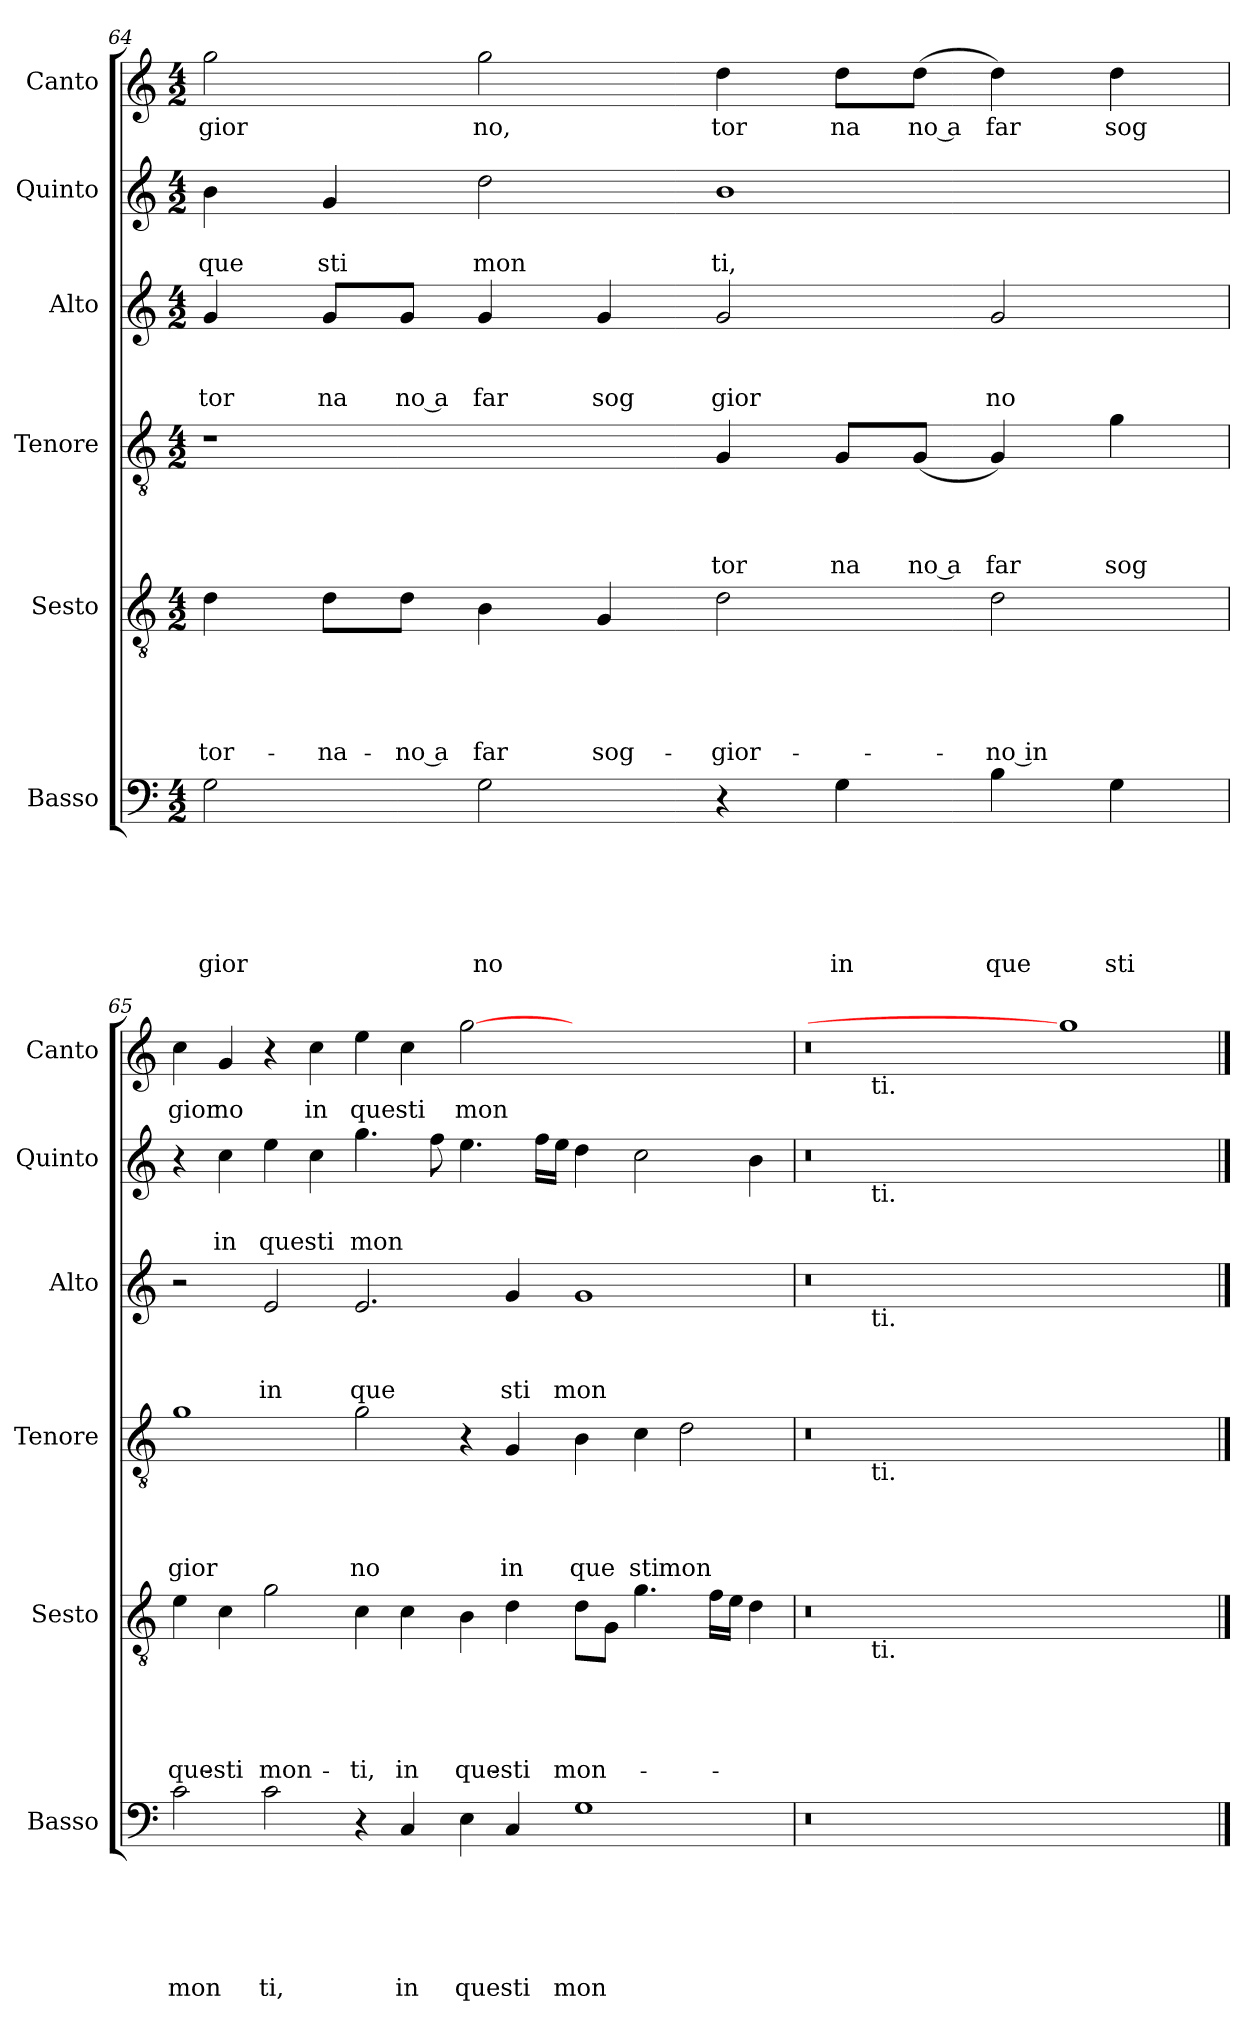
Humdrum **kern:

**kern	**text	**text	**text	**text	**text	**text	**kern	**text	**text	**text	**text	**text	**kern	**text	**text	**text	**text	**kern	**text	**text	**text	**kern	**text	**text	**kern	**text
*part6	*part6	*part6	*part6	*part6	*part6	*part6	*part5	*part5	*part5	*part5	*part5	*part5	*part4	*part4	*part4	*part4	*part4	*part3	*part3	*part3	*part3	*part2	*part2	*part2	*part1	*part1
*staff6	*staff6	*staff6	*staff6	*staff6	*staff6	*staff6	*staff5	*staff5	*staff5	*staff5	*staff5	*staff5	*staff4	*staff4	*staff4	*staff4	*staff4	*staff3	*staff3	*staff3	*staff3	*staff2	*staff2	*staff2	*staff1	*staff1
*I"Basso	*	*	*	*	*	*	*I"Sesto	*	*	*	*	*	*I"Tenore	*	*	*	*	*I"Alto	*	*	*	*I"Quinto	*	*	*I"Canto	*
*I'Basso	*	*	*	*	*	*	*I'Sesto	*	*	*	*	*	*I'Tenore	*	*	*	*	*I'Alto	*	*	*	*I'Quinto	*	*	*I'Canto	*
!!LO:PB:g=z
*clefF4	*	*	*	*	*	*	*clefGv2	*	*	*	*	*	*clefGv2	*	*	*	*	*clefG2	*	*	*	*clefG2	*	*	*clefG2	*
*k[]	*	*	*	*	*	*	*k[]	*	*	*	*	*	*k[]	*	*	*	*	*k[]	*	*	*	*k[]	*	*	*k[]	*
*C:	*	*	*	*	*	*	*C:	*	*	*	*	*	*C:	*	*	*	*	*C:	*	*	*	*C:	*	*	*C:	*
*M4/2	*	*	*	*	*	*	*M4/2	*	*	*	*	*	*M4/2	*	*	*	*	*M4/2	*	*	*	*M4/2	*	*	*M4/2	*
=64	=64	=64	=64	=64	=64	=64	=64	=64	=64	=64	=64	=64	=64	=64	=64	=64	=64	=64	=64	=64	=64	=64	=64	=64	=64	=64
!	!	!	!	!	!	!LO:LY:b	!	!	!	!	!	!LO:LY:b	!	!	!	!	!	!	!	!	!LO:LY:b	!	!	!LO:LY:b	!	!LO:LY:b
2G\	.	.	.	.	.	-gior	4d\	.	.	.	.	tor-	1r	.	.	.	.	4g/	.	.	tor	4b\	.	que	2gg\	-gior
!	!	!	!	!	!	!	!	!	!	!	!	!LO:LY:b	!	!	!	!	!	!	!	!	!LO:LY:b	!	!	!LO:LY:b	!	!
.	.	.	.	.	.	.	8d\L	.	.	.	.	-na-	.	.	.	.	.	8g/L	.	.	na	4g/	.	sti	.	.
!	!	!	!	!	!	!	!	!	!	!	!	!LO:LY:b:rj	!	!	!	!	!	!	!	!	!LO:LY:b:rj	!	!	!	!	!
.	.	.	.	.	.	.	8d\J	.	.	.	.	-no a	.	.	.	.	.	8g/J	.	.	no a	.	.	.	.	.
!	!	!	!	!	!	!LO:LY:b	!	!	!	!	!	!LO:LY:b	!	!	!	!	!	!	!	!	!LO:LY:b	!	!	!LO:LY:b	!	!LO:LY:b
2G\	.	.	.	.	.	no	4B\	.	.	.	.	far	.	.	.	.	.	4g/	.	.	far	2dd\	.	mon	2gg\	no,
!	!	!	!	!	!	!	!	!	!	!	!	!LO:LY:b	!	!	!	!	!	!	!	!	!LO:LY:b	!	!	!	!	!
.	.	.	.	.	.	.	4G/	.	.	.	.	sog-	.	.	.	.	.	4g/	.	.	sog	.	.	.	.	.
!	!	!	!	!	!	!	!	!	!	!	!	!LO:LY:b	!	!	!	!	!LO:LY:b	!	!	!	!LO:LY:b	!	!	!LO:LY:b	!	!LO:LY:b
4r	.	.	.	.	.	.	2d\	.	.	.	.	-gior-	4G/	.	.	.	tor	2g/	.	.	gior	1b	.	ti,	4dd\	tor
!	!	!	!	!	!	!LO:LY:b	!	!	!	!	!	!	!	!	!	!	!LO:LY:b	!	!	!	!	!	!	!	!	!LO:LY:b
4G\	.	.	.	.	.	in	.	.	.	.	.	.	8G/L	.	.	.	na	.	.	.	.	.	.	.	8dd\L	na
!	!	!	!	!	!	!	!	!	!	!	!	!	!	!	!	!	!LO:LY:b:rj	!	!	!	!	!	!	!	!	!LO:LY:b:rj
.	.	.	.	.	.	.	.	.	.	.	.	.	(<8G/J	.	.	.	no a	.	.	.	.	.	.	.	(<8dd\J	no a
!	!	!	!	!	!	!LO:LY:b	!	!	!	!	!	!LO:LY:b:rj	!	!	!	!	!LO:LY:b	!	!	!	!LO:LY:b	!	!	!	!	!LO:LY:b
4B\	.	.	.	.	.	que	2d\	.	.	.	.	-no in	4G/)	.	.	.	far	2g/	.	.	no	.	.	.	4dd\)	far
!	!	!	!	!	!	!LO:LY:b	!	!	!	!	!	!	!	!	!	!	!LO:LY:b	!	!	!	!	!	!	!	!	!LO:LY:b
4G\	.	.	.	.	.	sti	.	.	.	.	.	.	4g\	.	.	.	sog	.	.	.	.	.	.	.	4dd\	sog
=65	=65	=65	=65	=65	=65	=65	=65	=65	=65	=65	=65	=65	=65	=65	=65	=65	=65	=65	=65	=65	=65	=65	=65	=65	=65	=65
!	!	!	!	!	!	!LO:LY:b	!	!	!	!	!	!LO:LY:b	!	!	!	!	!LO:LY:b	!	!	!	!	!	!	!	!	!LO:LY:b
2c\	.	.	.	.	.	mon	4e\	.	.	.	.	que-	1g	.	.	.	gior	2r	.	.	.	4r	.	.	4cc>\	gior
!	!	!	!	!	!	!	!	!	!	!	!	!LO:LY:b	!	!	!	!	!	!	!	!	!	!	!	!LO:LY:b	!	!LO:LY:b
.	.	.	.	.	.	.	4c\	.	.	.	.	-sti	.	.	.	.	.	.	.	.	.	4cc\	.	in	4g/	no
!	!	!	!	!	!	!LO:LY:b	!	!	!	!	!	!LO:LY:b	!	!	!	!	!	!	!	!	!LO:LY:b	!	!	!LO:LY:b	!	!
2c\	.	.	.	.	.	ti,	2g\	.	.	.	.	mon-	.	.	.	.	.	2e/	.	.	in	4ee\	.	que	4r	.
!	!	!	!	!	!	!	!	!	!	!	!	!	!	!	!	!	!	!	!	!	!	!	!	!LO:LY:b	!	!LO:LY:b
.	.	.	.	.	.	.	.	.	.	.	.	.	.	.	.	.	.	.	.	.	.	4cc\	.	sti	4cc\	in
!	!	!	!	!	!	!	!	!	!	!	!	!LO:LY:b	!	!	!	!	!LO:LY:b	!	!	!	!LO:LY:b	!	!	!LO:LY:b	!	!LO:LY:b
4r	.	.	.	.	.	.	4c\	.	.	.	.	-ti,	2g\	.	.	.	no	2.e/	.	.	que	4.gg\	.	mon	4ee\	que
!	!	!	!	!	!	!LO:LY:b	!	!	!	!	!	!LO:LY:b	!	!	!	!	!	!	!	!	!	!	!	!	!	!LO:LY:b
4C/	.	.	.	.	.	in	4c\	.	.	.	.	in	.	.	.	.	.	.	.	.	.	.	.	.	4cc\	sti
.	.	.	.	.	.	.	.	.	.	.	.	.	.	.	.	.	.	.	.	.	.	8ff\	.	.	.	.
!	!	!	!	!	!	!LO:LY:b	!	!	!	!	!	!LO:LY:b	!	!	!	!	!	!	!	!	!	!	!	!	!	!LO:LY:b
4E\	.	.	.	.	.	que	4B\	.	.	.	.	que-	4r	.	.	.	.	.	.	.	.	4.ee\	.	.	[2gg	mon
!	!	!	!	!	!	!LO:LY:b	!	!	!	!	!	!LO:LY:b	!	!	!	!	!LO:LY:b	!	!	!	!LO:LY:b	!	!	!	!	!
4C/	.	.	.	.	.	sti	4d\	.	.	.	.	-sti	4G/	.	.	.	in	4g/	.	.	sti	.	.	.	.	.
.	.	.	.	.	.	.	.	.	.	.	.	.	.	.	.	.	.	.	.	.	.	16ff\LL	.	.	.	.
.	.	.	.	.	.	.	.	.	.	.	.	.	.	.	.	.	.	.	.	.	.	16ee\JJ	.	.	.	.
!	!	!	!	!	!	!LO:LY:b	!	!	!	!	!	!LO:LY:b	!	!	!	!	!LO:LY:b	!	!	!	!LO:LY:b	!	!	!	!	!
1G	.	.	.	.	.	mon	8d\L	.	.	.	.	mon-	4B\	.	.	.	que	1g	.	.	mon	4dd\	.	.	1ryy	.
.	.	.	.	.	.	.	8G\J	.	.	.	.	.	.	.	.	.	.	.	.	.	.	.	.	.	.	.
!	!	!	!	!	!	!	!	!	!	!	!	!	!	!	!	!	!LO:LY:b	!	!	!	!	!	!	!	!	!
.	.	.	.	.	.	.	4.g\	.	.	.	.	.	4c\	.	.	.	sti	.	.	.	.	2cc\	.	.	.	.
!	!	!	!	!	!	!	!	!	!	!	!	!	!	!	!	!	!LO:LY:b	!	!	!	!	!	!	!	!	!
.	.	.	.	.	.	.	.	.	.	.	.	.	2d\	.	.	.	mon	.	.	.	.	.	.	.	.	.
.	.	.	.	.	.	.	16f\LL	.	.	.	.	.	.	.	.	.	.	.	.	.	.	.	.	.	.	.
.	.	.	.	.	.	.	16e\JJ	.	.	.	.	.	.	.	.	.	.	.	.	.	.	.	.	.	.	.
.	.	.	.	.	.	.	4d\	.	.	.	.	.	.	.	.	.	.	.	.	.	.	4b\	.	.	.	.
=66	=66	=66	=66	=66	=66	=66	=66	=66	=66	=66	=66	=66	=66	=66	=66	=66	=66	=66	=66	=66	=66	=66	=66	=66	=66	=66
*	*	*	*	*	*	*	*^	*	*	*	*	*	*^	*	*	*	*	*^	*	*	*	*^	*	*	*^	*
0r	.	.	.	.	.	.	0r	4ryy	.	.	.	.	.	0r	4ryy	.	.	.	.	0r	4ryy	.	.	.	0r	4ryy	.	.	0r	4ryy	.
.	.	.	.	.	.	.	.	16ryy	.	.	.	.	.	.	16ryy	.	.	.	.	.	16ryy	.	.	.	.	16ryy	.	.	.	16ryy	.
!	!	!	!	!	!	!	!	!	!	!	!	!	!	!	!	!	!	!	!	!	!	!	!	!	!	!	!	!	!	!LO:TX:b:t=ti.	!
!	!	!	!	!	!	!	!	!	!	!	!	!	!	!	!	!	!	!	!	!	!	!	!	!	!	!LO:TX:b:t=ti.	!	!	!	!	!
!	!	!	!	!	!	!	!	!	!	!	!	!	!	!	!	!	!	!	!	!	!LO:TX:b:t=ti.	!	!	!	!	!	!	!	!	!	!
!	!	!	!	!	!	!	!	!	!	!	!	!	!	!	!LO:TX:b:t=ti.	!	!	!	!	!	!	!	!	!	!	!	!	!	!	!	!
!	!	!	!	!	!	!	!	!LO:TX:b:t=ti.	!	!	!	!	!	!	!	!	!	!	!	!	!	!	!	!	!	!	!	!	!	!	!
.	.	.	.	.	.	.	.	1ryy	.	.	.	.	.	.	1ryy	.	.	.	.	.	1ryy	.	.	.	.	1ryy	.	.	.	1ryy	.
.	.	.	.	.	.	.	.	1ryy	.	.	.	.	.	.	1ryy	.	.	.	.	.	1ryy	.	.	.	.	1ryy	.	.	.	1ryy	.
1ryy	.	.	.	.	.	.	1ryy	.	.	.	.	.	.	1ryy	.	.	.	.	.	1ryy	.	.	.	.	1ryy	.	.	.	1gg]	.	.
.	.	.	.	.	.	.	.	2ryy	.	.	.	.	.	.	2ryy	.	.	.	.	.	2ryy	.	.	.	.	2ryy	.	.	.	2ryy	.
.	.	.	.	.	.	.	.	8.ryy	.	.	.	.	.	.	8.ryy	.	.	.	.	.	8.ryy	.	.	.	.	8.ryy	.	.	.	8.ryy	.
*	*	*	*	*	*	*	*v	*v	*	*	*	*	*	*	*	*	*	*	*	*v	*v	*	*	*	*v	*v	*	*	*v	*v	*
*	*	*	*	*	*	*	*	*	*	*	*	*	*v	*v	*	*	*	*	*	*	*	*	*	*	*	*	*
==	==	==	==	==	==	==	==	==	==	==	==	==	==	==	==	==	==	==	==	==	==	==	==	==	==	==
*-	*-	*-	*-	*-	*-	*-	*-	*-	*-	*-	*-	*-	*-	*-	*-	*-	*-	*-	*-	*-	*-	*-	*-	*-	*-	*-
